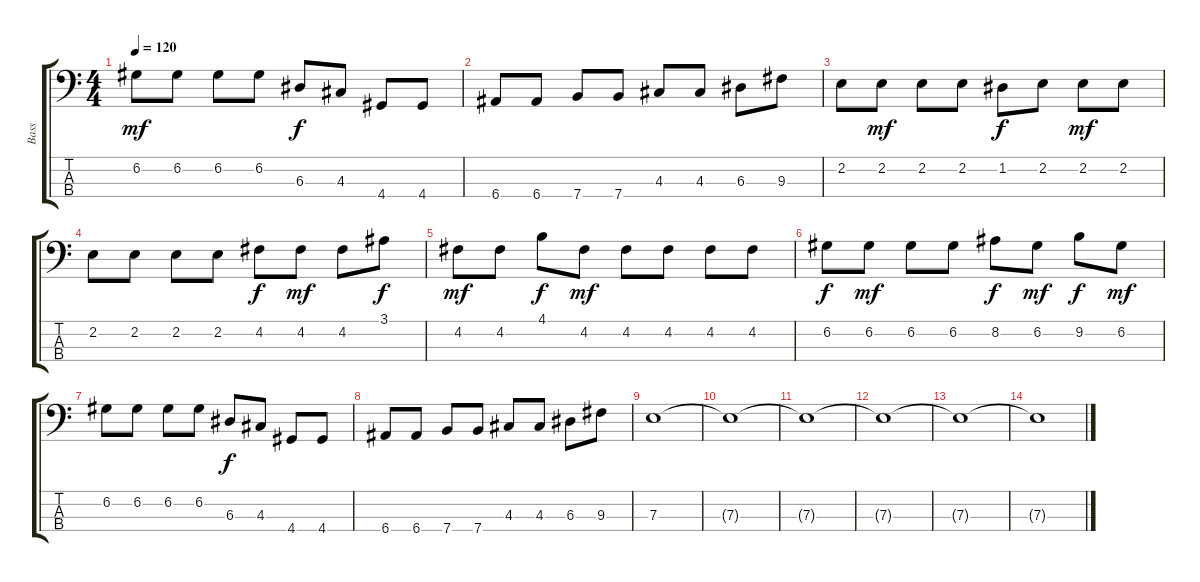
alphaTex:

\track ("Bass" "Bass") {instrument electricbassfinger}
\staff {score tabs}
\tuning (G2 D2 A1 E1) {hide}
\ts (4 4)
\tempo 120
\clef f4
\ks c
6.2.8{dy mf} 6.2.8 6.2.8 6.2.8 6.3.8{dy f} 4.3.8 4.4.8 4.4.8 |
6.4.8 6.4.8 7.4.8 7.4.8 4.3.8 4.3.8 6.3.8 9.3.8 |
2.2.8 2.2.8{dy mf} 2.2.8 2.2.8 1.2.8{dy f} 2.2.8 2.2.8{dy mf} 2.2.8 |
2.2.8 2.2.8 2.2.8 2.2.8 4.2.8{dy f} 4.2.8{dy mf} 4.2.8 3.1.8{dy f} |
4.2.8{dy mf} 4.2.8 4.1.8{dy f} 4.2.8{dy mf} 4.2.8 4.2.8 4.2.8 4.2.8 |
6.2.8{dy f} 6.2.8{dy mf} 6.2.8 6.2.8 8.2.8{dy f} 6.2.8{dy mf} 9.2.8{dy f} 6.2.8{dy mf} |
6.2.8 6.2.8 6.2.8 6.2.8 6.3.8{dy f} 4.3.8 4.4.8 4.4.8 |
6.4.8 6.4.8 7.4.8 7.4.8 4.3.8 4.3.8 6.3.8 9.3.8 |
7.3.1 |
7.3{t}.1{volume 3} |
7.3{t}.1 |
7.3{t}.1 |
7.3{t}.1 |
7.3{t}.1
